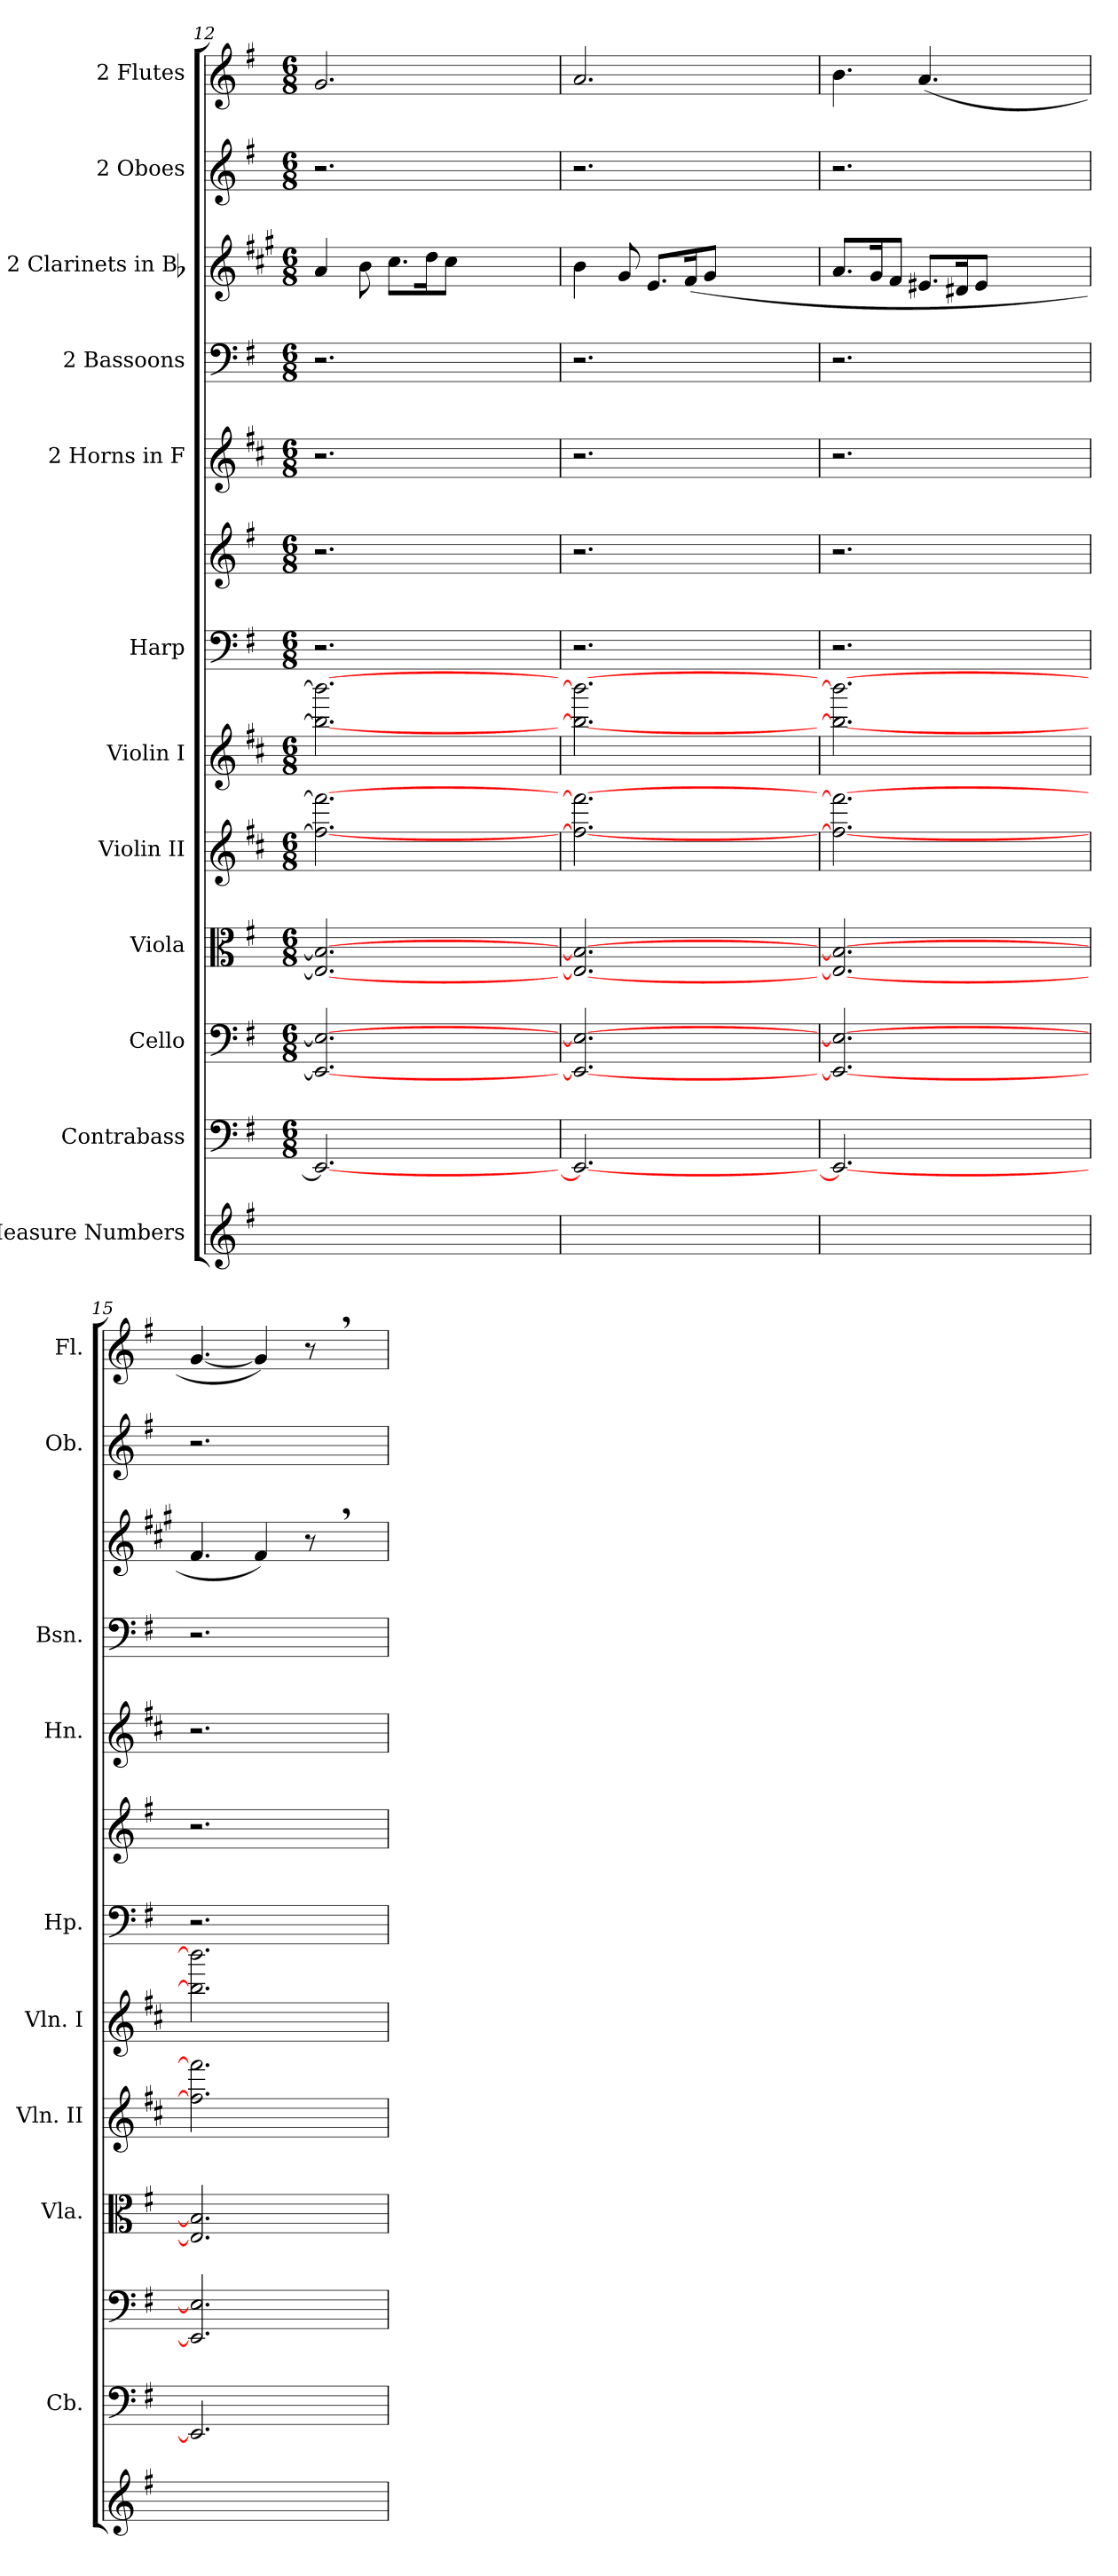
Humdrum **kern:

**kern	**kern	**kern	**kern	**kern	**kern	**kern	**kern	**kern	**kern	**kern	**kern	**kern
*part12	*part11	*part10	*part9	*part8	*part7	*part6	*part6	*part5	*part4	*part3	*part2	*part1
*staff13	*staff12	*staff11	*staff10	*staff9	*staff8	*staff7	*staff6	*staff5	*staff4	*staff3	*staff2	*staff1
*I"Measure Numbers	*I"Contrabass	*I"Cello	*I"Viola	*I"Violin II	*I"Violin I	*I"Harp	*	*I"2 Horns in F	*I"2 Bassoons	*I"2 Clarinets  in Bb	*I"2 Oboes	*I"2 Flutes
*	*I'Cb.	*	*I'Vla.	*I'Vln. II	*I'Vln. I	*I'Hp.	*	*I'Hn.	*I'Bsn.	*	*I'Ob.	*I'Fl.
*clefG2	*clefF4	*clefF4	*clefC3	*clefG2	*clefG2	*clefF4	*clefG2	*clefG2	*clefF4	*clefG2	*clefG2	*clefG2
*	*	*	*	*ITrd4c7	*ITrd4c7	*	*	*ITrd4c7	*	*ITrd1c2	*	*
*k[f#]	*k[f#]	*k[f#]	*k[f#]	*k[f#]	*k[f#]	*k[f#]	*k[f#]	*k[f#]	*k[f#]	*k[f#]	*k[f#]	*k[f#]
*e:	*e:	*e:	*e:	*e:	*e:	*e:	*e:	*e:	*e:	*e:	*e:	*e:
*	*M6/8	*M6/8	*M6/8	*M6/8	*M6/8	*M6/8	*M6/8	*M6/8	*M6/8	*M6/8	*M6/8	*M6/8
=12	=12	=12	=12	=12	=12	=12	=12	=12	=12	=12	=12	=12
1ryy	2.EE/_	2.EE/_ 2.E/_	2.E/_ 2.B/_	2.b\_ 2.bb\_	2.ee\_ 2.eee\_	2.r	2.r	2.r	2.r	4g/	2.r	2.g/
.	.	.	.	.	.	.	.	.	.	8a\	.	.
.	.	.	.	.	.	.	.	.	.	8.b\L	.	.
.	.	.	.	.	.	.	.	.	.	16cc\k	.	.
.	.	.	.	.	.	.	.	.	.	8b\J	.	.
.	4ryy	4ryy	4ryy	4ryy	4ryy	4ryy	4ryy	4ryy	4ryy	4ryy	4ryy	4ryy
=13	=13	=13	=13	=13	=13	=13	=13	=13	=13	=13	=13	=13
1ryy	2.EE/_	2.EE/_ 2.E/_	2.E/_ 2.B/_	2.b\_ 2.bb\_	2.ee\_ 2.eee\_	2.r	2.r	2.r	2.r	4a\	2.r	2.a/
.	.	.	.	.	.	.	.	.	.	8f#/	.	.
.	.	.	.	.	.	.	.	.	.	8.d/L	.	.
.	.	.	.	.	.	.	.	.	.	(<16e/k	.	.
.	.	.	.	.	.	.	.	.	.	8f#/J	.	.
.	4ryy	4ryy	4ryy	4ryy	4ryy	4ryy	4ryy	4ryy	4ryy	4ryy	4ryy	4ryy
!!LO:PB:g=z
=14	=14	=14	=14	=14	=14	=14	=14	=14	=14	=14	=14	=14
1ryy	2.EE/_	2.EE/_ 2.E/_	2.E/_ 2.B/_	2.b\_ 2.bb\_	2.ee\_ 2.eee\_	2.r	2.r	2.r	2.r	8.g/L	2.r	4.b\
.	.	.	.	.	.	.	.	.	.	16f#/k	.	.
.	.	.	.	.	.	.	.	.	.	8e/J	.	.
.	.	.	.	.	.	.	.	.	.	8.d#X/L	.	(<4.a/
.	.	.	.	.	.	.	.	.	.	16c#X/k	.	.
.	.	.	.	.	.	.	.	.	.	8d#/J	.	.
.	4ryy	4ryy	4ryy	4ryy	4ryy	4ryy	4ryy	4ryy	4ryy	4ryy	4ryy	4ryy
=15	=15	=15	=15	=15	=15	=15	=15	=15	=15	=15	=15	=15
1ryy	2.EE/]	2.EE/] 2.E/]	2.E/] 2.B/]	2.b\] 2.bb\]	2.ee\] 2.eee\]	2.r	2.r	2.r	2.r	4.e/	2.r	[4.g/
.	.	.	.	.	.	.	.	.	.	4e,>/)	.	4g,>/])
.	.	.	.	.	.	.	.	.	.	8r	.	8r
.	4ryy	4ryy	4ryy	4ryy	4ryy	4ryy	4ryy	4ryy	4ryy	4ryy	4ryy	4ryy
=	=	=	=	=	=	=	=	=	=	=	=	=
*-	*-	*-	*-	*-	*-	*-	*-	*-	*-	*-	*-	*-
